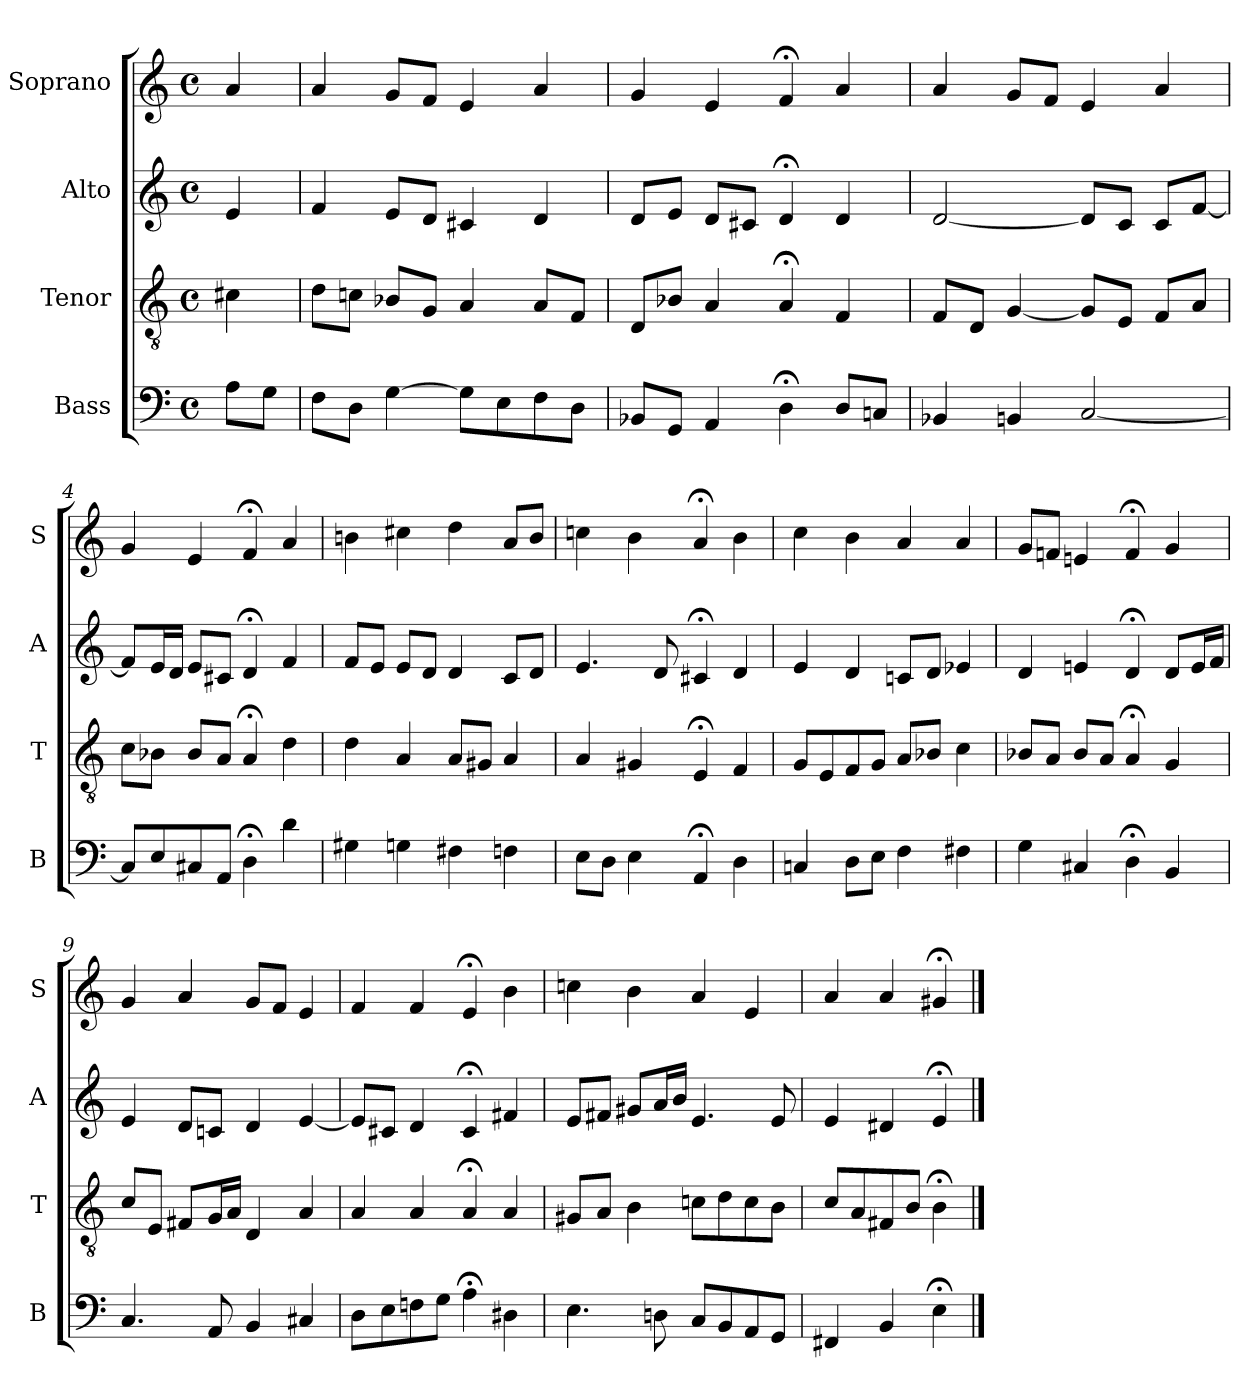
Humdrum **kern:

**kern	**kern	**kern	**kern
*part4	*part3	*part2	*part1
*staff4	*staff3	*staff2	*staff1
*I"Bass	*I"Tenor	*I"Alto	*I"Soprano
*I'B	*I'T	*I'A	*I'S
*clefF4	*clefGv2	*clefG2	*clefG2
*k[]	*k[]	*k[]	*k[]
*D:dor	*D:dor	*D:dor	*D:dor
*M4/4	*M4/4	*M4/4	*M4/4
*met(c)	*met(c)	*met(c)	*met(c)
*MM100	*MM100	*MM100	*MM100
=	=	=	=
8AL	4c#X	4e	4a
8GJ	.	.	.
=1	=1	=1	=1
8FL	8dL	4f	4a
8DJ	8cnJ	.	.
[4G	8B-XL	8eL	8gL
.	8GJ	8dJ	8fJ
8GL]	4A	4c#X	4e
8E	.	.	.
8F	8AL	4d	4a
8DJ	8FJ	.	.
=2	=2	=2	=2
8BB-XL	8DL	8dL	4g
8GGJ	8B-XJ	8eJ	.
4AA	4A	8dL	4e
.	.	8c#XJ	.
4D;<	4A;<	4d;<	4f;<
8DL	4F	4d	4a
8CnJ	.	.	.
=3	=3	=3	=3
4BB-X	8FL	[2d	4a
.	8DJ	.	.
4BBn	[4G	.	8gL
.	.	.	8fJ
[2C	8GL]	8dL]	4e
.	8EJ	8cJ	.
.	8FL	8cL	4a
.	8AJ	[8fJ	.
=4	=4	=4	=4
8CL]	8cL	8fL]	4g
8E	8B-XJ	16eL	.
.	.	16dJJ	.
8C#X	8B-L	8eL	4e
8AAJ	8AJ	8c#XJ	.
4D;<	4A;<	4d;<	4f;<
4d	4d	4f	4a
=5	=5	=5	=5
4G#X	4d	8fL	4bn
.	.	8eJ	.
4Gn	4A	8eL	4cc#X
.	.	8dJ	.
4F#X	8AL	4d	4dd
.	8G#XJ	.	.
4Fn	4A	8cL	8aL
.	.	8dJ	8bJ
=6	=6	=6	=6
8EL	4A	4.e	4ccn
8DJ	.	.	.
4E	4G#X	.	4b
.	.	8d	.
4AA;<	4E;<	4c#X;<	4a;<
4D	4F	4d	4b
=7	=7	=7	=7
4Cn	8GL	4e	4cc
.	8E	.	.
8DL	8F	4d	4b
8EJ	8GJ	.	.
4F	8AL	8cnL	4a
.	8B-XJ	8dJ	.
4F#X	4c	4e-X	4a
=8	=8	=8	=8
4G	8B-XL	4d	8gL
.	8AJ	.	8fnJ
4C#X	8B-L	4en	4en
.	8AJ	.	.
4D;<	4A;<	4d;<	4f;<
4BB	4G	8dL	4g
.	.	16eL	.
.	.	16fJJ	.
=9	=9	=9	=9
4.C	8cL	4e	4g
.	8EJ	.	.
.	8F#XL	8dL	4a
8AA	16GL	8cnJ	.
.	16AJJ	.	.
4BB	4D	4d	8gL
.	.	.	8fJ
4C#X	4A	[4e	4e
=10	=10	=10	=10
8DL	4A	8eL]	4f
8E	.	8c#XJ	.
8Fn	4A	4d	4f
8GJ	.	.	.
4A;<	4A;<	4c#;<	4e;<
4D#Xi	4Ai	4f#Xi	4bi
=11	=11	=11	=11
4.E	8G#XL	8eL	4ccn
.	8AJ	8f#XJ	.
.	4B	8g#XL	4b
8Dn	.	16aL	.
.	.	16bJJ	.
8CL	8cnL	4.e	4a
8BB	8d	.	.
8AA	8c	.	4e
8GGJ	8BJ	8e	.
=12	=12	=12	=12
4FF#X	8cL	4e	4a
.	8A	.	.
4BB	8F#X	4d#X	4a
.	8BJ	.	.
4E;<	4B;<	4e;<	4g#X;<
==	==	==	==
*-	*-	*-	*-
